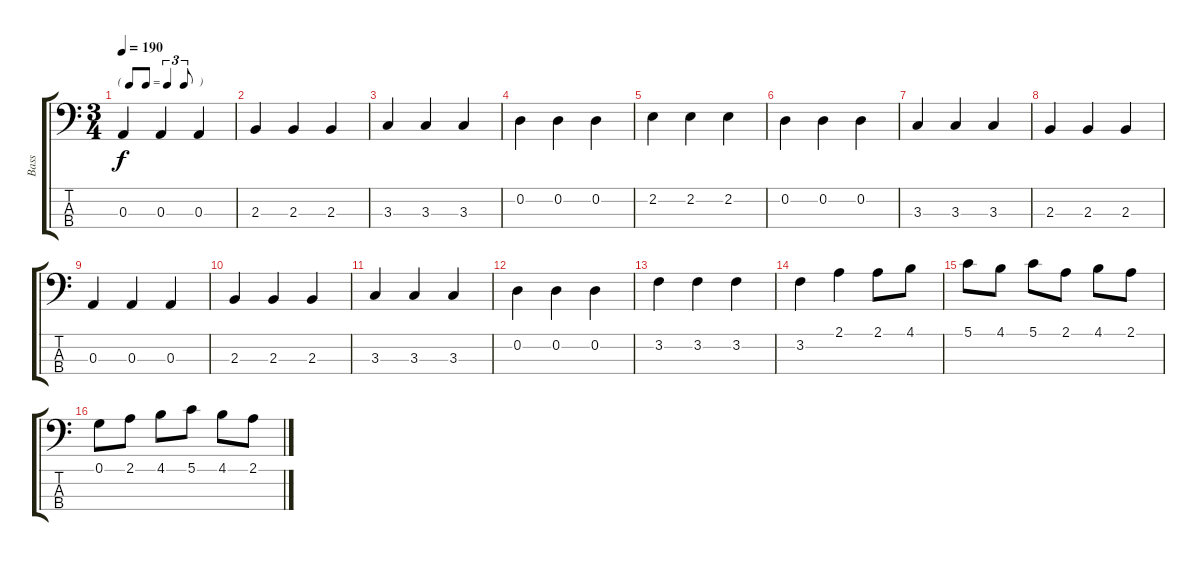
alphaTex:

\track ("Bass" "Bass") {instrument electricbassfinger}
\staff {score tabs}
\tuning (G2 D2 A1 E1) {hide}
\ts (3 4)
\tf triplet8th
\tempo 190
\clef f4
\ks c
0.3.4{dy f} 0.3.4 0.3.4 |
2.3.4 2.3.4 2.3.4 |
3.3.4 3.3.4 3.3.4 |
0.2.4 0.2.4 0.2.4 |
2.2.4 2.2.4 2.2.4 |
0.2.4 0.2.4 0.2.4 |
3.3.4 3.3.4 3.3.4 |
2.3.4 2.3.4 2.3.4 |
0.3.4 0.3.4 0.3.4 |
2.3.4 2.3.4 2.3.4 |
3.3.4 3.3.4 3.3.4 |
0.2.4 0.2.4 0.2.4 |
3.2.4 3.2.4 3.2.4 |
3.2.4 2.1.4 2.1.8 4.1.8 |
5.1.8 4.1.8 5.1.8 2.1.8 4.1.8 2.1.8 |
0.1.8 2.1.8 4.1.8 5.1.8 4.1.8 2.1.8
